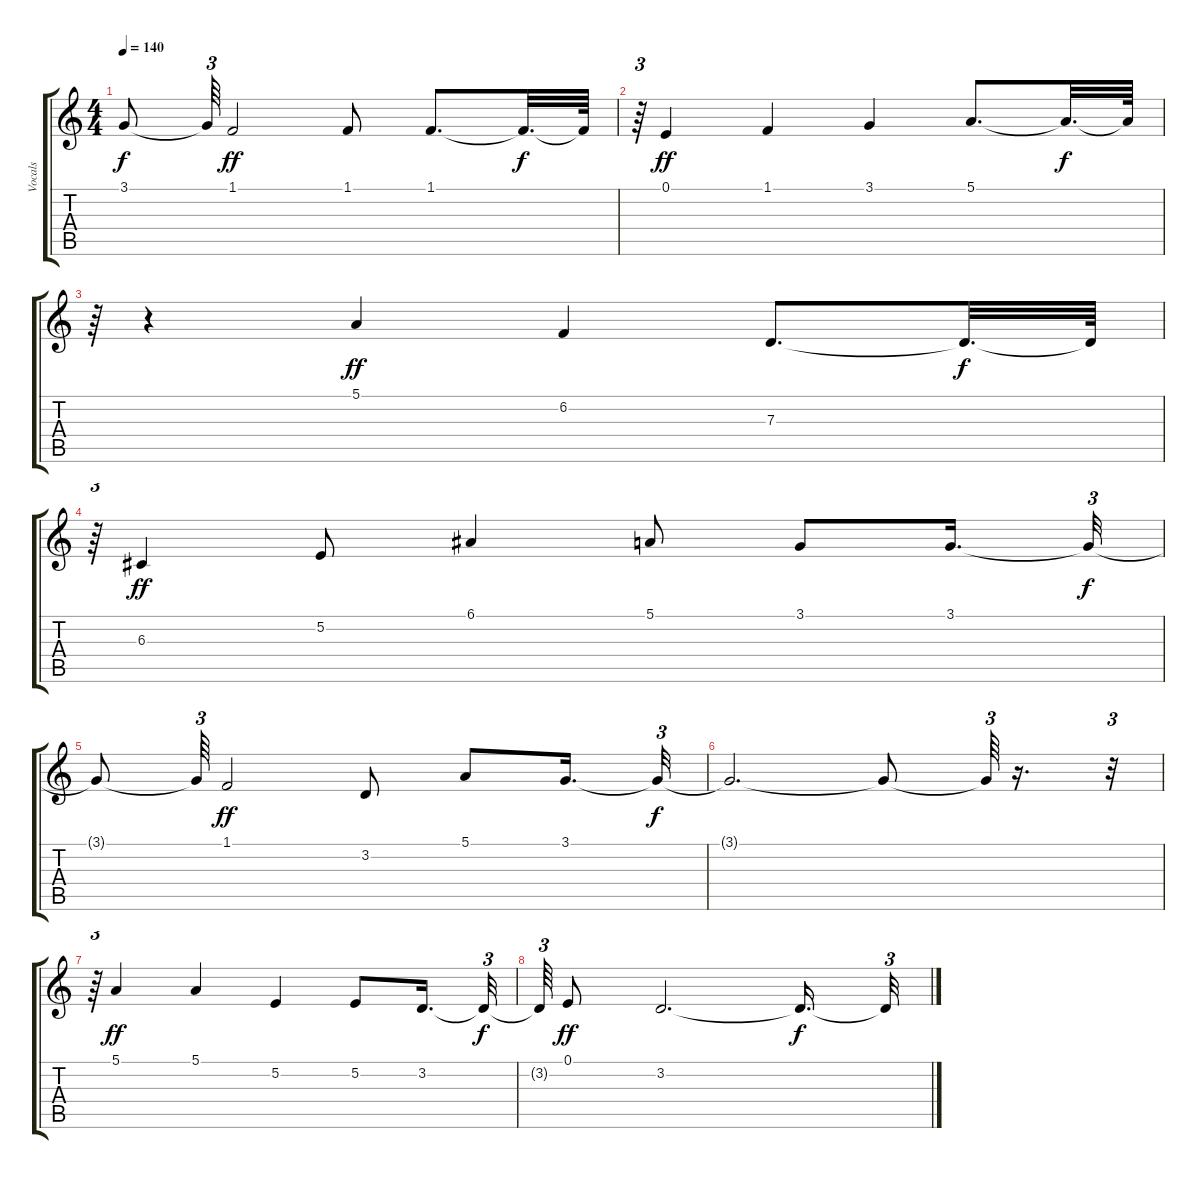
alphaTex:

\track ("Vocals" "Vocals") {instrument lead2sawtooth}
\staff {score tabs}
\tuning (E4 B3 G3 D3 A2 E2) {hide}
\ts (4 4)
\tempo 140
\clef g2
\ks c
3.1{t}.8{dy f} 3.1{t}.64{tu (3 2)} 1.1.2{dy ff} 1.1.8 1.1.8{d} 1.1{t}.32{d dy f} 1.1{t}.64 |
r.64{tu (3 2)} 0.1.4{dy ff} 1.1.4 3.1.4 5.1.8{d} 5.1{t}.32{d dy f} 5.1{t}.64 |
r.64{tu (3 2)} r.4 5.1.4{dy ff} 6.2.4 7.3.8{d} 7.3{t}.32{d dy f} 7.3{t}.64 |
r.64{tu (3 2)} 6.3.4{dy ff} 5.2.8 6.1.4 5.1.8 3.1.8 3.1.16{d} 3.1{t}.32{tu (3 2) dy f} |
3.1{t}.8 3.1{t}.64{tu (3 2)} 1.1.2{dy ff} 3.2.8 5.1.8 3.1.16{d} 3.1{t}.32{tu (3 2) dy f} |
3.1{t}.2{d} 3.1{t}.8 3.1{t}.64{tu (3 2)} r.16{d} r.32{tu (3 2)} |
r.64{tu (3 2)} 5.1.4{dy ff} 5.1.4 5.2.4 5.2.8 3.2.16{d} 3.2{t}.32{tu (3 2) dy f} |
3.2{t}.64{tu (3 2)} 0.1.8{dy ff} 3.2.2{d} 3.2{t}.16{d dy f} 3.2{t}.32{tu (3 2)}
